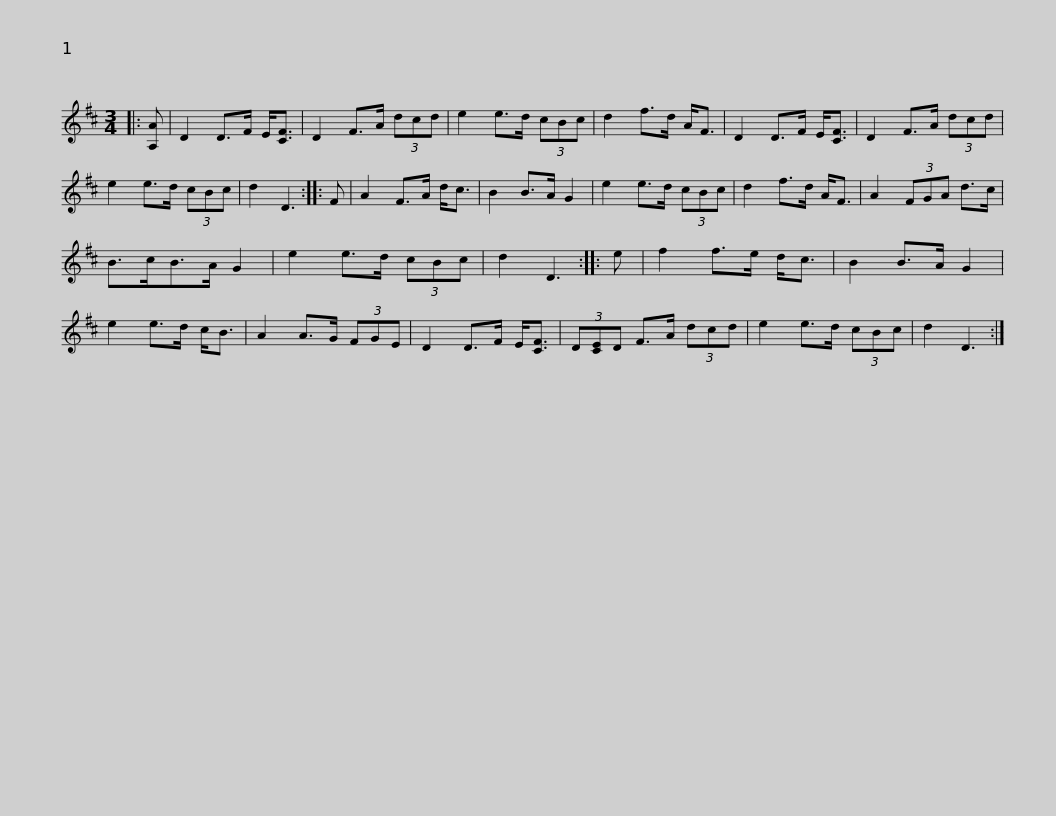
X:1
L:1/8
M:3/4
I:linebreak $
K:D
V:1 treble
V:1
|: [A,A] | D2 D>F E<[CF] | D2 F>A (3dcd | e2 e>d (3cBc | d2 f>d A<F | %5
 D2 D>F E<[CF] | D2 F>A (3dcd |$ e2 e>d (3cBc | d2 D3 :: F | %10
 A2 F>A d<c | B2 B>A G2 | e2 e>d (3cBc | d2 f>d A<F | A2 (3FGA d>c |$ %15
 B>cB>A G2 | e2 e>d (3cBc | d2 D3 :: e | f2 f>e d<c | %20
 B2 B>A G2 | e2 e>d c<B | A2 A>G (3FGE |$ D2 D>F E<[CF] | (3D[CE]D F>A (3dcd | %25
 e2 e>d (3cBc | d2 D3 :| %27
